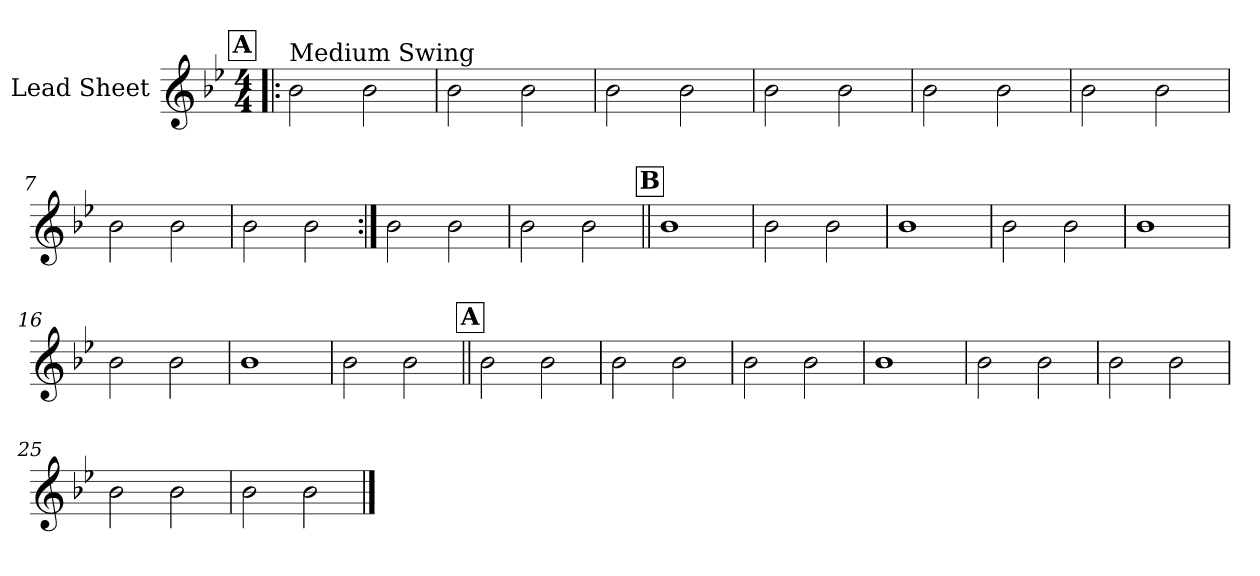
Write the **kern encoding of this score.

**kern
*part1
*staff1
*I"Lead Sheet
*clefG2
*k[b-e-]
*B-:
*M4/4
!!LO:REH:place=s1:a:fs=14:t=A
=1!|:
!LO:TX:a:t=Medium Swing
2b-\
2b-\
=2
2b-\
2b-\
=3
2b-\
2b-\
=4
2b-\
2b-\
!!LO:LB:g=z
=5
2b-\
2b-\
=6
2b-\
2b-\
=7
2b-\
2b-\
=8
2b-\
2b-\
!!LO:LB:g=z
=9:|!
2b-\
2b-\
=10
2b-\
2b-\
!!LO:LB:g=z
!!LO:REH:place=s1:a:fs=14:t=B
=11||
1b-
=12
2b-\
2b-\
=13
1b-
=14
2b-\
2b-\
!!LO:LB:g=z
=15
1b-
=16
2b-\
2b-\
=17
1b-
=18
2b-\
2b-\
!!LO:LB:g=z
!!LO:REH:place=s1:a:fs=14:t=A
=19||
2b-\
2b-\
=20
2b-\
2b-\
=21
2b-\
2b-\
=22
1b-
!!LO:LB:g=z
=23
2b-\
2b-\
=24
2b-\
2b-\
=25
2b-\
2b-\
=26
2b-\
2b-\
==
*-
